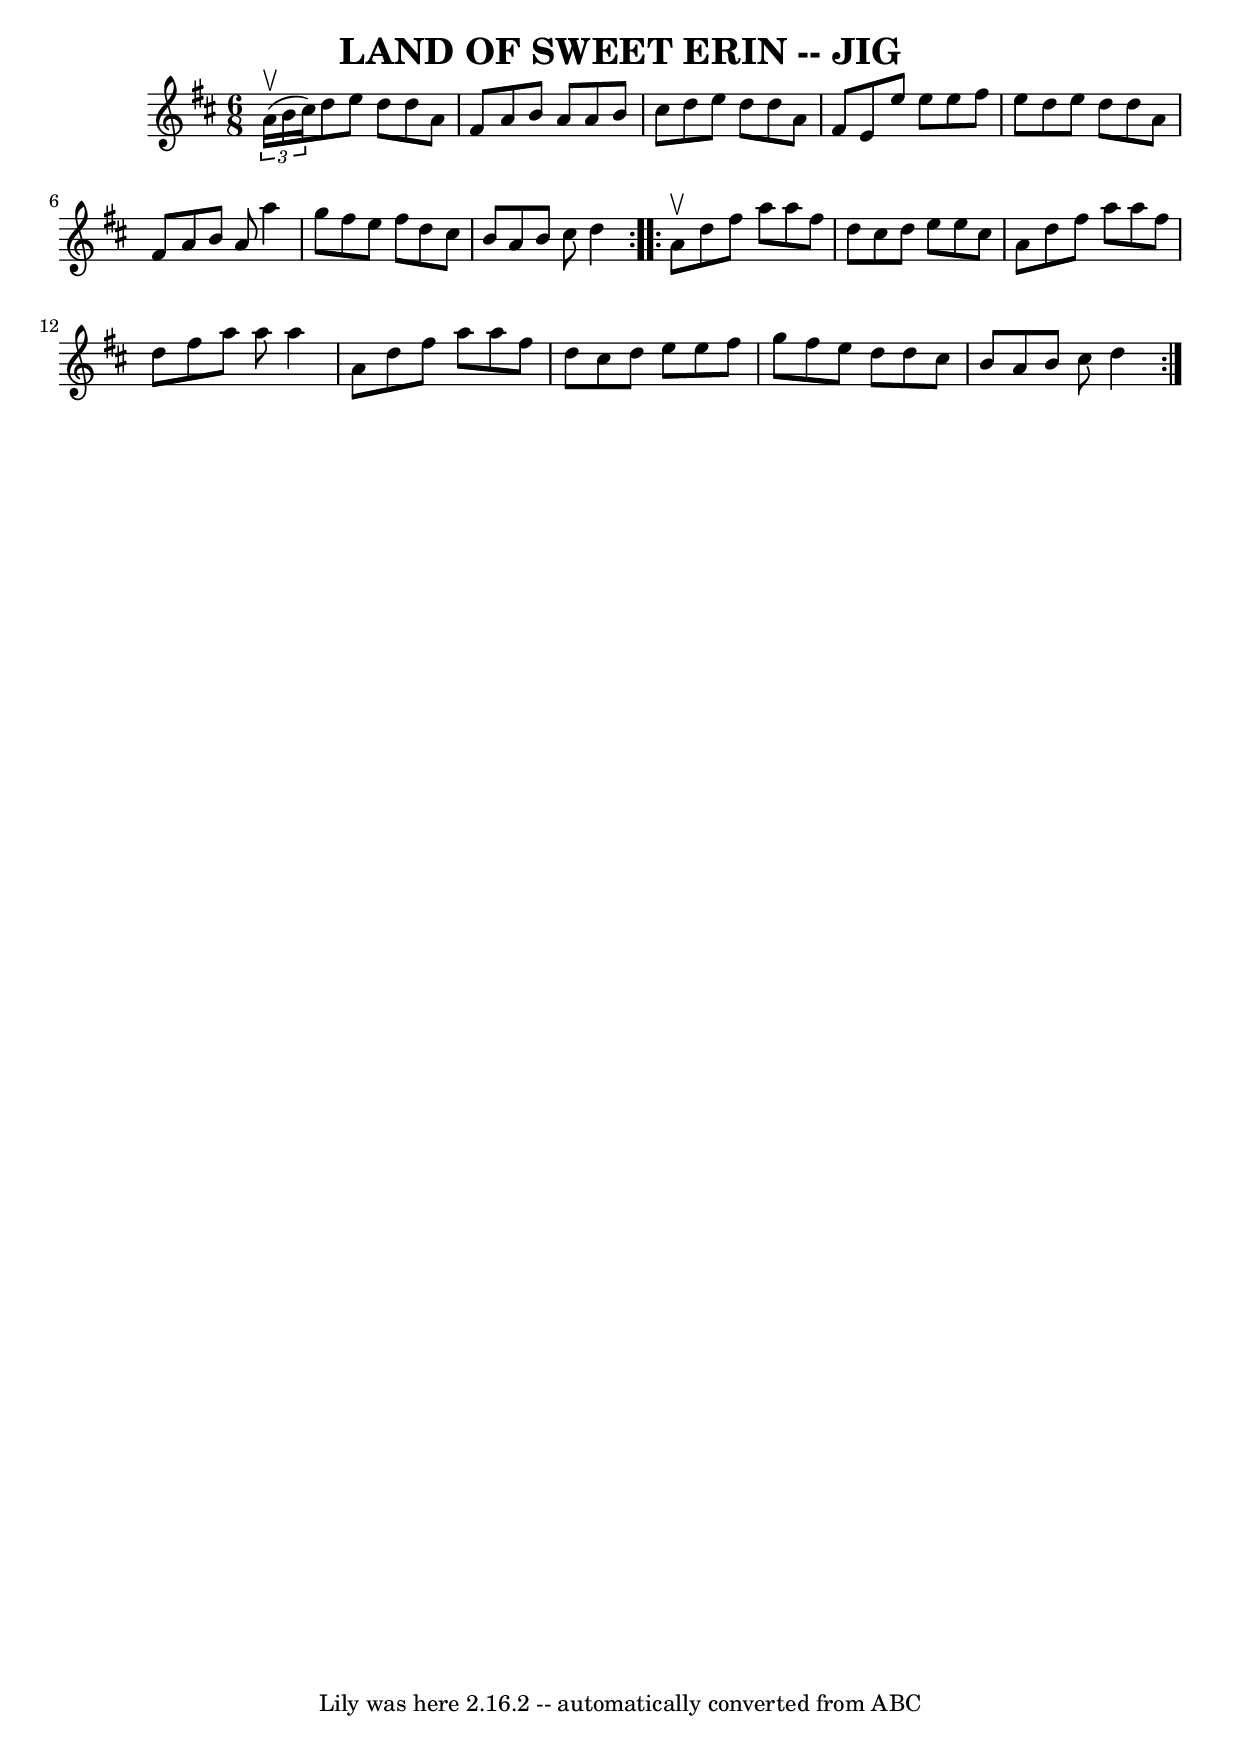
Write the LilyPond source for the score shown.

\version "2.16.2"
\include "Mammoth.ily"
\header {
  %% book = "Ryan's Mammoth Collection"
  crossRefNumber = "1"
  footnotes = "\\\\LAND OF SWEET ERIN.-First and 3d couples balance, swing to opposite\\\\places-balance there, swing to place; first couple down the centre,\\\\back-cast off, right and left."
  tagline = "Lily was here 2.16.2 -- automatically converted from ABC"
  title = "LAND OF SWEET ERIN -- JIG"

}
voicedefault =  {



  \repeat volta 2 {

    \time 6/8 
    \key d \major
   \times 2/3 { a'16^\upbow(b'16 cis''16) 
			       } 
    |
    d''8 e''8 d''8 d''8 a'8 fis'8  |
    a'8 b'8  
    a'8 a'8 b'8 cis''8  |
    d''8 e''8 d''8 d''8 a'8   
    fis'8  |
    e'8 e''8 e''8 e''8 fis''8 e''8  |
    
    d''8 e''8 d''8 d''8 a'8 fis'8  |
    a'8 b'8 a'8    
    a''4 g''8  |
    fis''8 e''8 fis''8 d''8 cis''8 b'8  
    |
    a'8 b'8 cis''8 d''4  
  } 
  \repeat volta 2 {
    a'8^\upbow 
    |
    d''8 fis''8 a''8 a''8 fis''8 d''8  |
    cis''8  
    d''8 e''8 e''8 cis''8 a'8  |
    d''8 fis''8 a''8    
    a''8 fis''8 d''8  |
    fis''8 a''8 a''8 a''4 a'8  
    |
    d''8 fis''8 a''8 a''8 fis''8 d''8  |
    
    cis''8 d''8 e''8 e''8 fis''8 g''8  |
    fis''8 e''8    
    d''8 d''8 cis''8 b'8  |
    a'8 b'8 cis''8 d''4  
  }   

}

\score{
  <<

    \context Staff="default"
    {
      \voicedefault 
      
    }

  >>
  \layout {
    
  }
  \midi {
  }

}
